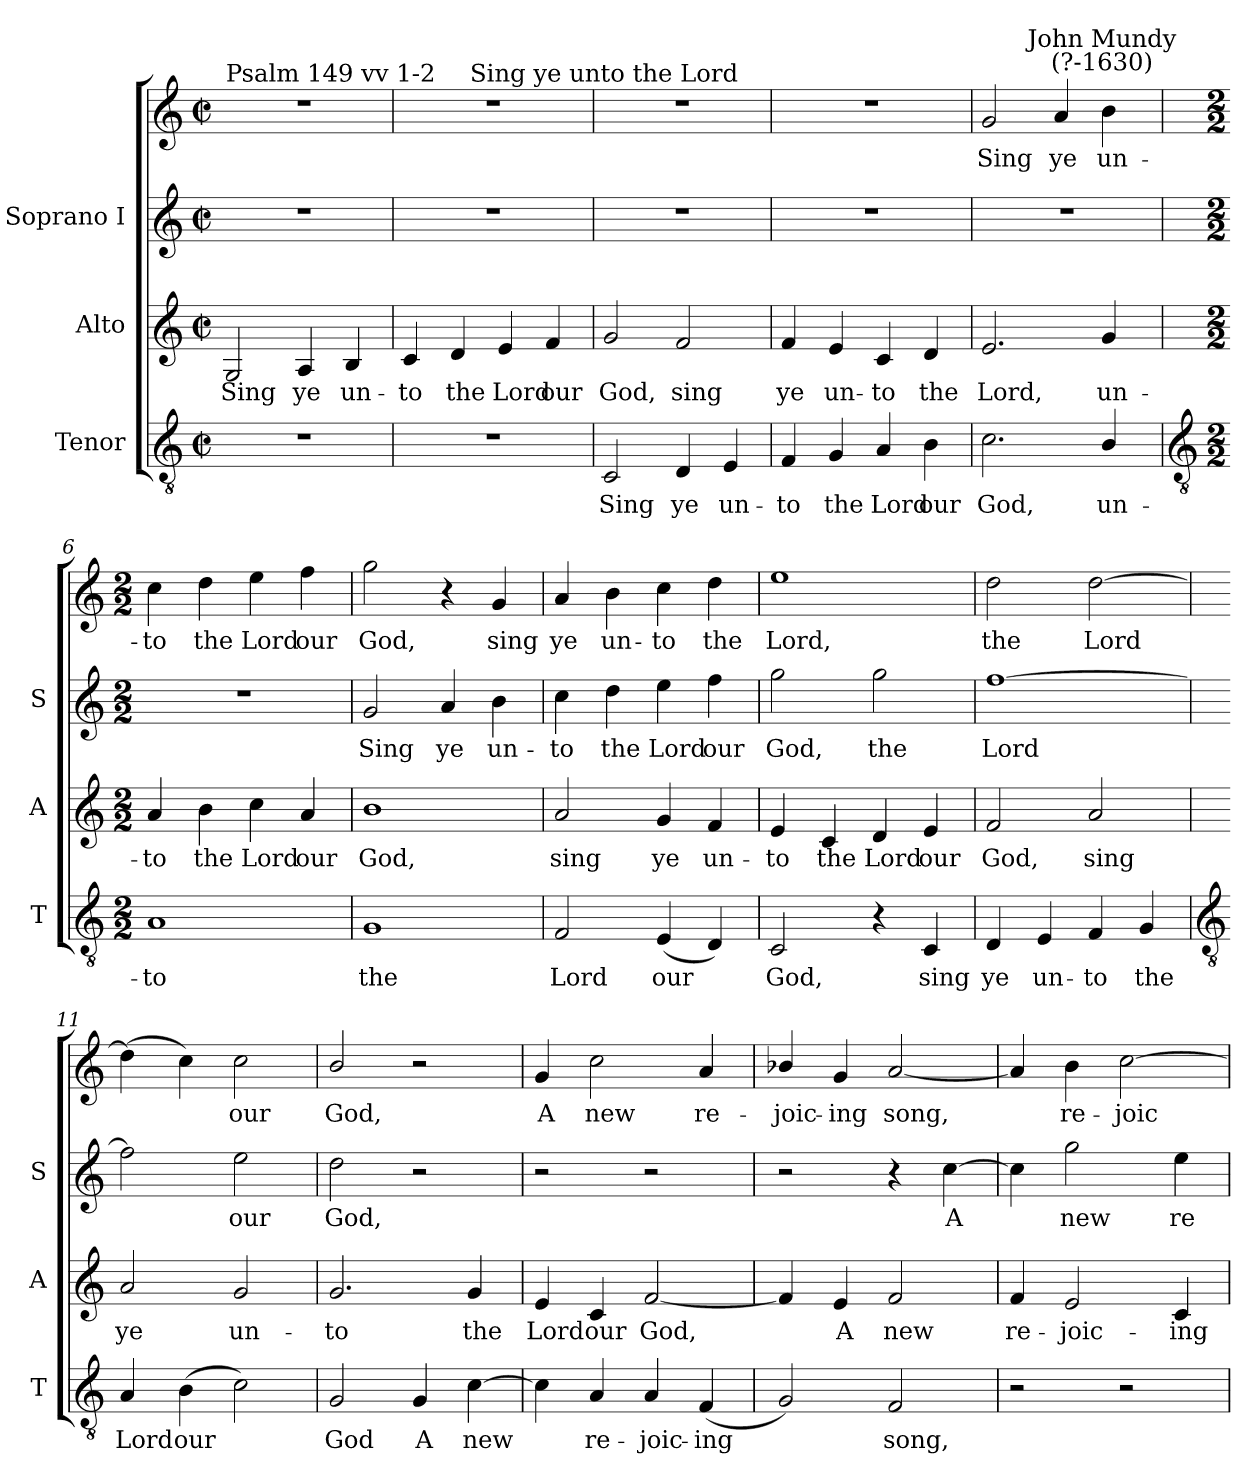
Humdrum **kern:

**kern	**text	**kern	**text	**kern	**text	**kern	**text
*part3	*part3	*part2	*part2	*part1	*part1	*part1	*part1
*staff4	*staff4	*staff3	*staff3	*staff2	*staff2	*staff1	*staff1
*I"Tenor	*	*I"Alto	*	*I"Soprano I	*	*	*
*I'T	*	*I'A	*	*I'S	*	*	*
*clefGv2	*	*clefG2	*	*clefG2	*	*clefG2	*
*k[]	*	*k[]	*	*k[]	*	*k[]	*
*C:	*	*C:	*	*C:	*	*C:	*
*M2/2	*	*M2/2	*	*M2/2	*	*M2/2	*
*met(c|)	*	*met(c|)	*	*met(c|)	*	*met(c|)	*
=1	=1	=1	=1	=1	=1	=1	=1
!	!	!	!	!	!	!LO:TX:a:t=Psalm 149 vv 1-2	!
!	!	!	!LO:LY:b	!	!	!	!
1r	.	2G	Sing	1r	.	1r	.
!	!	!	!LO:LY:b	!	!	!	!
.	.	4A	ye	.	.	.	.
!	!	!	!LO:LY:b	!	!	!	!
.	.	4B	un-	.	.	.	.
=2	=2	=2	=2	=2	=2	=2	=2
!	!	!	!LO:LY:b	!	!	!	!
1r	.	4c	-to	1r	.	1r	.
!	!	!	!LO:LY:b	!	!	!	!
.	.	4d	the	.	.	.	.
!	!	!	!LO:LY:b	!	!	!	!
.	.	4e	Lord	.	.	.	.
!	!	!	!LO:LY:b	!	!	!	!
.	.	4f	our	.	.	.	.
=3	=3	=3	=3	=3	=3	=3	=3
!	!	!	!	!	!	!LO:TX:a:cj:t=Sing ye unto the Lord	!
!	!LO:LY:b	!	!LO:LY:b	!	!	!	!
2C	Sing	2g	God,	1r	.	1r	.
!	!LO:LY:b	!	!LO:LY:b	!	!	!	!
4D	ye	2f	sing	.	.	.	.
!	!LO:LY:b	!	!	!	!	!	!
4E	un-	.	.	.	.	.	.
=4	=4	=4	=4	=4	=4	=4	=4
!	!LO:LY:b	!	!LO:LY:b	!	!	!	!
4F	-to	4f	ye	1r	.	1r	.
!	!LO:LY:b	!	!LO:LY:b	!	!	!	!
4G	the	4e	un-	.	.	.	.
!	!LO:LY:b	!	!LO:LY:b	!	!	!	!
4A	Lord	4c	-to	.	.	.	.
!	!LO:LY:b	!	!LO:LY:b	!	!	!	!
4B	our	4d	the	.	.	.	.
=5	=5	=5	=5	=5	=5	=5	=5
!	!LO:LY:b	!	!LO:LY:b	!	!	!	!LO:LY:b
2.c	God,	2.e	Lord,	1r	.	2g	Sing
!	!	!	!	!	!	!	!LO:LY:b
.	.	.	.	.	.	4a	ye
!	!	!	!	!	!	!LO:TX:a:cj:t=John Mundy\n(?-1630)	!
!	!LO:LY:b	!	!LO:LY:b	!	!	!	!LO:LY:b
4B/	un-	4g	un-	.	.	4b	un-
!!LO:LB:g=z
=6	=6	=6	=6	=6	=6	=6	=6
*clefGv2	*	*	*	*	*	*	*
*M2/2	*	*M2/2	*	*M2/2	*	*M2/2	*
!	!LO:LY:b	!	!LO:LY:b	!	!	!	!LO:LY:b
1A	-to	4a	-to	1r	.	4cc	-to
!	!	!	!LO:LY:b	!	!	!	!LO:LY:b
.	.	4b	the	.	.	4dd	the
!	!	!	!LO:LY:b	!	!	!	!LO:LY:b
.	.	4cc	Lord	.	.	4ee	Lord
!	!	!	!LO:LY:b	!	!	!	!LO:LY:b
.	.	4a	our	.	.	4ff	our
=7	=7	=7	=7	=7	=7	=7	=7
!	!LO:LY:b	!	!LO:LY:b	!	!LO:LY:b	!	!LO:LY:b
1G	the	1b	God,	2g	Sing	2gg	God,
!	!	!	!	!	!LO:LY:b	!	!
.	.	.	.	4a	ye	4r	.
!	!	!	!	!	!LO:LY:b	!	!LO:LY:b
.	.	.	.	4b	un-	4g	sing
=8	=8	=8	=8	=8	=8	=8	=8
!	!LO:LY:b	!	!LO:LY:b	!	!LO:LY:b	!	!LO:LY:b
2F	Lord	2a	sing	4cc	to	4a	-ye
!	!	!	!	!	!LO:LY:b	!	!LO:LY:b
.	.	.	.	4dd	the	4b	un-
!	!LO:LY:b	!	!LO:LY:b	!	!LO:LY:b	!	!LO:LY:b
(<4E	our	4g	ye	4ee	Lord	4cc	-to
!	!	!	!LO:LY:b	!	!LO:LY:b	!	!LO:LY:b
4D)	.	4f	un-	4ff	our	4dd	the
=9	=9	=9	=9	=9	=9	=9	=9
!	!LO:LY:b	!	!LO:LY:b	!	!LO:LY:b	!	!LO:LY:b
2C	God,	4e	-to	2gg	God,	1ee	Lord,
!	!	!	!LO:LY:b	!	!	!	!
.	.	4c	the	.	.	.	.
!	!	!	!LO:LY:b	!	!LO:LY:b	!	!
4r	.	4d	Lord	2gg	the	.	.
!	!LO:LY:b	!	!LO:LY:b	!	!	!	!
4C	sing	4e	our	.	.	.	.
=10	=10	=10	=10	=10	=10	=10	=10
!	!LO:LY:b	!	!LO:LY:b	!	!LO:LY:b	!	!LO:LY:b
4D	ye	2f	God,	[1ff	Lord	2dd	the
!	!LO:LY:b	!	!	!	!	!	!
4E	un-	.	.	.	.	.	.
!	!LO:LY:b	!	!LO:LY:b	!	!	!	!LO:LY:b
4F	-to	2a	sing	.	.	[2dd	Lord
!	!LO:LY:b	!	!	!	!	!	!
4G	the	.	.	.	.	.	.
!!LO:LB:g=z
=11	=11	=11	=11	=11	=11	=11	=11
*clefGv2	*	*	*	*	*	*	*
!	!LO:LY:b	!	!LO:LY:b	!	!	!	!
4A	Lord	2a	ye	2ff]	.	(>4dd]	.
!	!LO:LY:b	!	!	!	!	!	!
(>4B	our	.	.	.	.	4cc)	.
!	!	!	!LO:LY:b	!	!LO:LY:b	!	!LO:LY:b
2c)	.	2g	un-	2ee	our	2cc	our
=12	=12	=12	=12	=12	=12	=12	=12
!	!LO:LY:b	!	!LO:LY:b	!	!LO:LY:b	!	!LO:LY:b
2G	God	2.g	-to	2dd	God,	2b/	God,
!	!LO:LY:b	!	!	!	!	!	!
4G	A	.	.	2r	.	2r	.
!	!LO:LY:b	!	!LO:LY:b	!	!	!	!
[4c	new	4g	the	.	.	.	.
=13	=13	=13	=13	=13	=13	=13	=13
!	!	!	!LO:LY:b	!	!	!	!LO:LY:b
4c]	.	4e	Lord	2r	.	4g	A
!	!LO:LY:b	!	!LO:LY:b	!	!	!	!LO:LY:b
4A	re-	4c	our	.	.	2cc	new
!	!LO:LY:b	!	!LO:LY:b	!	!	!	!
4A	-joic-	[2f	God,	2r	.	.	.
!	!LO:LY:b	!	!	!	!	!	!LO:LY:b
(<4F	-ing	.	.	.	.	4a	re-
=14	=14	=14	=14	=14	=14	=14	=14
!	!	!	!	!	!	!	!LO:LY:b
2G)	.	4f]	.	2r	.	4b-X/	-joic-
!	!	!	!LO:LY:b	!	!	!	!LO:LY:b
.	.	4e	A	.	.	4g	-ing
!	!LO:LY:b	!	!LO:LY:b	!	!	!	!LO:LY:b
2F	song,	2f	new	4r	.	[2a	song,
!	!	!	!	!	!LO:LY:b	!	!
.	.	.	.	[4cc	A	.	.
=15	=15	=15	=15	=15	=15	=15	=15
!	!	!	!LO:LY:b	!	!	!	!
2r	.	4f	re-	4cc]	.	4a]	.
!	!	!	!LO:LY:b	!	!LO:LY:b	!	!LO:LY:b
.	.	2e	-joic-	2gg	new	4b	re-
!	!	!	!	!	!	!	!LO:LY:b
2r	.	.	.	.	.	[2cc	-joic-
!	!	!	!LO:LY:b	!	!LO:LY:b	!	!
.	.	4c	-ing	4ee	re-	.	.
=	=	=	=	=	=	=	=
*-	*-	*-	*-	*-	*-	*-	*-
